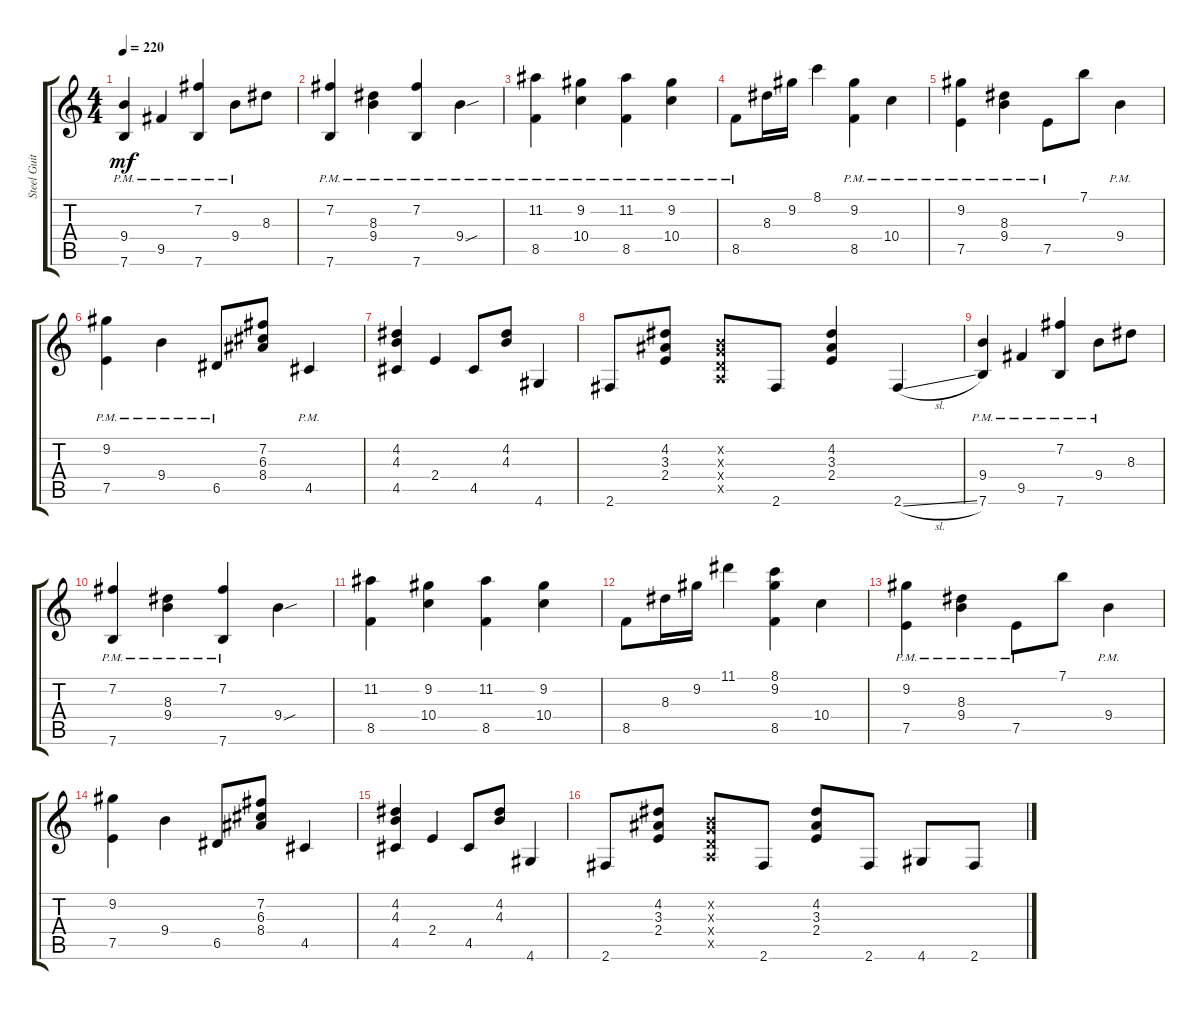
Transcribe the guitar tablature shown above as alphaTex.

\track ("Steel Guitar" "Steel Guit") {instrument acousticguitarsteel}
\staff {score tabs}
\tuning (E4 B3 G3 D3 A2 E2) {hide}
\ts (4 4)
\tempo 220
\clef g2
\ks c
(9.4 7.6{pm}).4{dy mf} 9.5{pm}.4 (7.2 7.6{pm}).4 9.4{pm}.8 8.3.8 |
(7.2 7.6{pm}).4 (8.3 9.4{pm}).4 (7.2 7.6{pm}).4 9.4{sou pm}.4 |
(11.2 8.5{pm}).4 (9.2 10.4{pm}).4 (11.2 8.5{pm}).4 (9.2 10.4{pm}).4 |
8.5{pm}.8 8.3.16 9.2.16 8.1.4 (9.2 8.5{pm}).4 10.4{pm}.4 |
(9.2 7.5{pm}).4 (8.3 9.4{pm}).4 7.5{pm}.8 7.1.8 9.4{pm}.4 |
(9.2 7.5{pm}).4 9.4{pm}.4 6.5{pm}.8 (7.2 6.3 8.4).8 4.5{pm}.4 |
(4.2 4.3 4.5).4 2.4.4 4.5.8 (4.2 4.3).8 4.6.4 |
2.6.8 (4.2 3.3 2.4).8 (0.2{x} 0.3{x} 0.4{x} 0.5{x}).8 2.6.8 (4.2 3.3 2.4).4 2.6{sl}.4 |
(9.4 7.6{pm}).4 9.5{pm}.4 (7.2 7.6{pm}).4 9.4{pm}.8 8.3.8 |
(7.2 7.6{pm}).4 (8.3 9.4{pm}).4 (7.2 7.6{pm}).4 9.4{sou}.4 |
(11.2 8.5).4 (9.2 10.4).4 (11.2 8.5).4 (9.2 10.4).4 |
8.5.8 8.3.16 9.2.16 11.1.4 (8.1 9.2 8.5).4 10.4.4 |
(9.2 7.5{pm}).4 (8.3 9.4{pm}).4 7.5{pm}.8 7.1.8 9.4{pm}.4 |
(9.2 7.5).4 9.4.4 6.5.8 (7.2 6.3 8.4).8 4.5.4 |
(4.2 4.3 4.5).4 2.4.4 4.5.8 (4.2 4.3).8 4.6.4 |
2.6.8 (4.2 3.3 2.4).8 (0.2{x} 0.3{x} 0.4{x} 0.5{x}).8 2.6.8 (4.2 3.3 2.4).8 2.6.8 4.6.8 2.6.8
